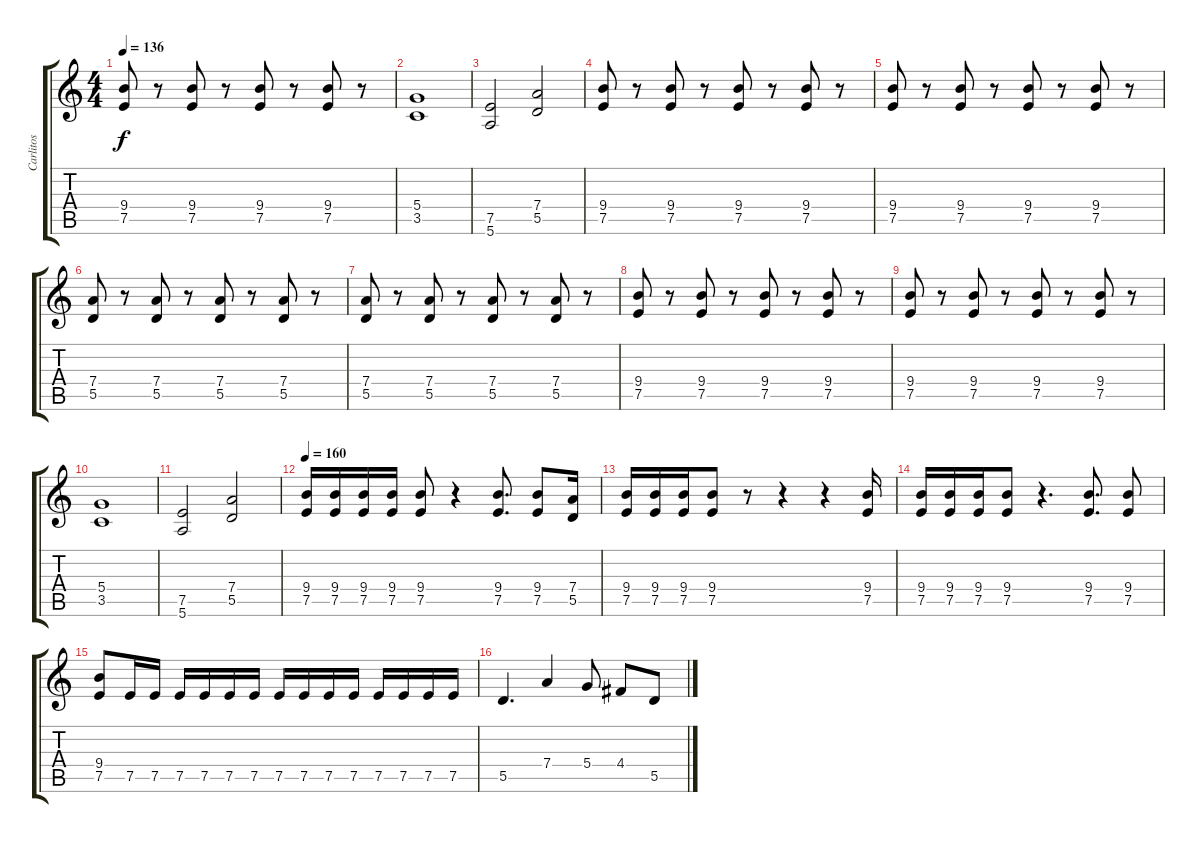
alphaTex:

\track ("Carlitos" "Carlitos") {instrument overdrivenguitar}
\staff {score tabs}
\tuning (E4 B3 G3 D3 A2 E2) {hide}
\ts (4 4)
\tempo 136
\clef g2
\ks c
(9.4 7.5).8{dy f} r.8 (9.4 7.5).8 r.8 (9.4 7.5).8 r.8 (9.4 7.5).8 r.8 |
(5.4 3.5).1 |
(7.5 5.6).2 (7.4 5.5).2 |
(9.4 7.5).8 r.8 (9.4 7.5).8 r.8 (9.4 7.5).8 r.8 (9.4 7.5).8 r.8 |
(9.4 7.5).8 r.8 (9.4 7.5).8 r.8 (9.4 7.5).8 r.8 (9.4 7.5).8 r.8 |
(7.4 5.5).8 r.8 (7.4 5.5).8 r.8 (7.4 5.5).8 r.8 (7.4 5.5).8 r.8 |
(7.4 5.5).8 r.8 (7.4 5.5).8 r.8 (7.4 5.5).8 r.8 (7.4 5.5).8 r.8 |
(9.4 7.5).8 r.8 (9.4 7.5).8 r.8 (9.4 7.5).8 r.8 (9.4 7.5).8 r.8 |
(9.4 7.5).8 r.8 (9.4 7.5).8 r.8 (9.4 7.5).8 r.8 (9.4 7.5).8 r.8 |
(5.4 3.5).1 |
(7.5 5.6).2 (7.4 5.5).2 |
\tempo 160
(9.4 7.5).16 (9.4 7.5).16 (9.4 7.5).16 (9.4 7.5).16 (9.4 7.5).8 r.4 (9.4 7.5).8{d} (9.4 7.5).8 (7.4 5.5).16 |
(9.4 7.5).16 (9.4 7.5).16 (9.4 7.5).16 (9.4 7.5).8 r.8 r.4 r.4 (9.4 7.5).16 |
(9.4 7.5).16 (9.4 7.5).16 (9.4 7.5).16 (9.4 7.5).8 r.4{d} (9.4 7.5).8{d} (9.4 7.5).8 |
(9.4 7.5).8 7.5.16 7.5.16 7.5.16 7.5.16 7.5.16 7.5.16 7.5.16 7.5.16 7.5.16 7.5.16 7.5.16 7.5.16 7.5.16 7.5.16 |
5.5.4{d} 7.4.4 5.4.8 4.4.8 5.5.8
